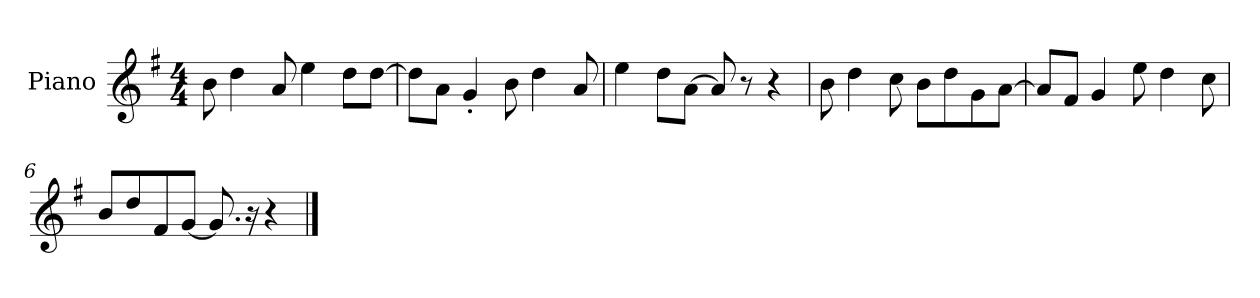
**kern
*part1
*staff1
*I"Piano
*I'P-no
*clefG2
*k[f#]
*M4/4
*MM90
=1
8b\
4dd\
8a/
4ee\
8dd\L
[8dd\J
=2
8dd\L]
8a\J
4g'/
8b\
4dd\
8a/
=3
4ee\
8dd\L
[8a\J
8a/]
8r
4r
=4
8b\
4dd\
8cc\
8b\L
8dd\
8g\
[8a\J
=5
8a/L]
8f#/J
4g/
8ee\
4dd\
8cc\
!!LO:LB:g=z
=6
8b/L
8dd/
8f#/
[8g/J
8.g/]
16r
4r
==
*-
